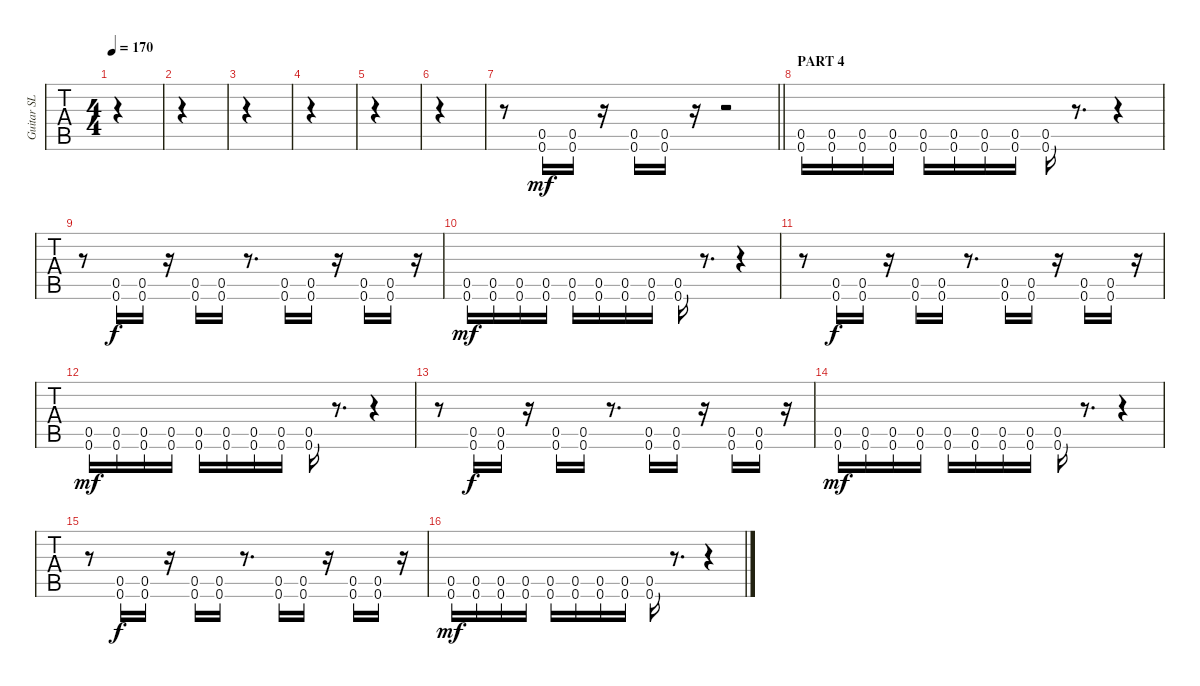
\track ("Guitar SL" "Guitar SL") {instrument distortionguitar}
\staff {tabs}
\tuning (D4 A3 F3 C3 G2 C2) {hide}
\ts (4 4)
\tempo 170
\clef g2
\ks c
|
|
|
|
|
|
\barLineRight lightlight
r.8 (0.5 0.6).16{dy mf} (0.5 0.6).16 r.16 (0.5 0.6).16 (0.5 0.6).16 r.16 r.2 |
\section ("" "PART 4")
(0.5 0.6).16 (0.5 0.6).16 (0.5 0.6).16 (0.5 0.6).16 (0.5 0.6).16 (0.5 0.6).16 (0.5 0.6).16 (0.5 0.6).16 (0.5 0.6).16 r.8{d} r.4 |
r.8 (0.5 0.6).16{dy f} (0.5 0.6).16 r.16 (0.5 0.6).16 (0.5 0.6).16 r.8{d} (0.5 0.6).16 (0.5 0.6).16 r.16 (0.5 0.6).16 (0.5 0.6).16 r.16 |
(0.5 0.6).16{dy mf} (0.5 0.6).16 (0.5 0.6).16 (0.5 0.6).16 (0.5 0.6).16 (0.5 0.6).16 (0.5 0.6).16 (0.5 0.6).16 (0.5 0.6).16 r.8{d} r.4 |
r.8 (0.5 0.6).16{dy f} (0.5 0.6).16 r.16 (0.5 0.6).16 (0.5 0.6).16 r.8{d} (0.5 0.6).16 (0.5 0.6).16 r.16 (0.5 0.6).16 (0.5 0.6).16 r.16 |
(0.5 0.6).16{dy mf} (0.5 0.6).16 (0.5 0.6).16 (0.5 0.6).16 (0.5 0.6).16 (0.5 0.6).16 (0.5 0.6).16 (0.5 0.6).16 (0.5 0.6).16 r.8{d} r.4 |
r.8 (0.5 0.6).16{dy f} (0.5 0.6).16 r.16 (0.5 0.6).16 (0.5 0.6).16 r.8{d} (0.5 0.6).16 (0.5 0.6).16 r.16 (0.5 0.6).16 (0.5 0.6).16 r.16 |
(0.5 0.6).16{dy mf} (0.5 0.6).16 (0.5 0.6).16 (0.5 0.6).16 (0.5 0.6).16 (0.5 0.6).16 (0.5 0.6).16 (0.5 0.6).16 (0.5 0.6).16 r.8{d} r.4 |
r.8 (0.5 0.6).16{dy f} (0.5 0.6).16 r.16 (0.5 0.6).16 (0.5 0.6).16 r.8{d} (0.5 0.6).16 (0.5 0.6).16 r.16 (0.5 0.6).16 (0.5 0.6).16 r.16 |
(0.5 0.6).16{dy mf} (0.5 0.6).16 (0.5 0.6).16 (0.5 0.6).16 (0.5 0.6).16 (0.5 0.6).16 (0.5 0.6).16 (0.5 0.6).16 (0.5 0.6).16 r.8{d} r.4
